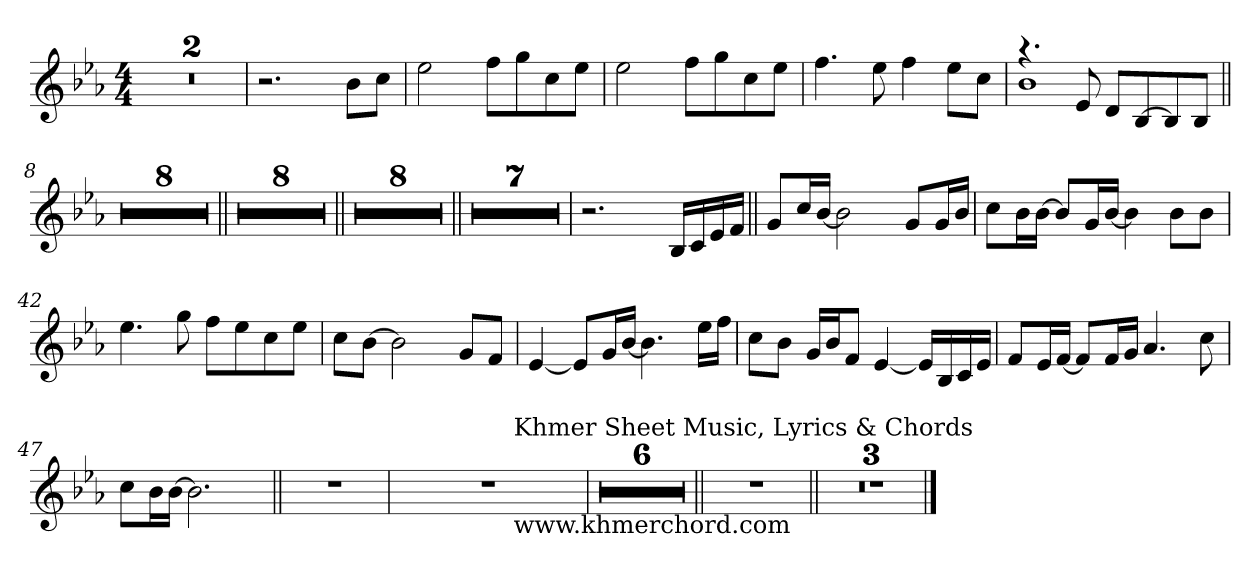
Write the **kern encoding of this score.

**kern
*part1
*staff1
!!LO:PB:g=z
*clefG2
*k[b-e-a-]
*E-:
*M4/4
*MM65
=1
1r
=2
1r
=3
2.r
8b-i\L
8cci\J
=4
2ee-i\
8ffi\L
8ggi\
8cci\
8ee-i\J
=5
2ee-i\
8ffi\L
8ggi\
8cci\
8ee-i\J
=6
4.ffi\
8ee-i\
4ffi\
8ee-i\L
8cci\J
!!LO:LB:g=z
=7
*^
4.r	1b-i
8e-i/	.
8di/L	.
[<8B-i/	.
8B-i/]	.
8B-i/J	.
*v	*v
=8||
1r
=9
1r
=10
1r
=11
1r
=12
1r
=13
1r
=14
1r
!!LO:LB:g=z
=15
1r
=16||
1r
=17
1r
=18
1r
=19
1r
=20
1r
=21
1r
=22
1r
=23
1r
!!LO:LB:g=z
=24||
1r
=25
1r
=26
1r
=27
1r
=28
1r
=29
1r
=30
1r
=31
1r
=32||
1r
!!LO:LB:g=z
=33
1r
=34
1r
=35
1r
=36
1r
=37
1r
=38
1r
=39
2.r
16B-i/LL
16ci/
16e-i/
16fi/JJ
!!LO:LB:g=z
=40||
8gi/L
16cci/L
[<16b-i/JJ
2b-i\]
8gi/L
16gi/L
16b-i/JJ
=41
8cci\L
16b-i\L
[>16b-i\JJ
8b-i/L]
16gi/L
[<16b-i/JJ
4b-i\]
8b-i\L
8b-i\J
=42
4.ee-i\
8ggi\
8ffi\L
8ee-i\
8cci\
8ee-i\J
=43
8cci\L
[>8b-i\J
2b-i\]
8gi/L
8fi/J
!!LO:LB:g=z
=44
[<4e-i/
8e-i/L]
16gi/L
[<16b-i/JJ
4.b-i\]
16ee-i\LL
16ffi\JJ
=45
8cci\L
8b-i\J
16gi/LL
16b-i/J
8fi/J
[<4e-i/
16e-i/LL]
16B-i/
16ci/
16e-i/JJ
=46
8fi/L
16e-i/L
[<16fi/JJ
8fi/L]
16fi/L
16gi/JJ
4.a-i/
8cci\
=47
8cci\L
16b-i\L
[>16b-i\JJ
2.b-i\]
!!LO:LB:g=z
=48||
1r
=49
*^
1r	4ryy
.	8ryy
.	16ryy
.	32ryy
.	64ryy
.	256..ryy
!	!LO:TX:b:t=www.khmerchord.com
!	!LO:TX:t=Khmer Sheet Music, Lyrics & Chords
.	2ryy
.	128ryy
.	1024ryy
*v	*v
=50
1r
=51
1r
=52
1r
=53
1r
!!LO:LB:g=z
=54
1r
=55
1r
=56||
1r
=57||
1r
=58
1r
=59
1r
==
*-
